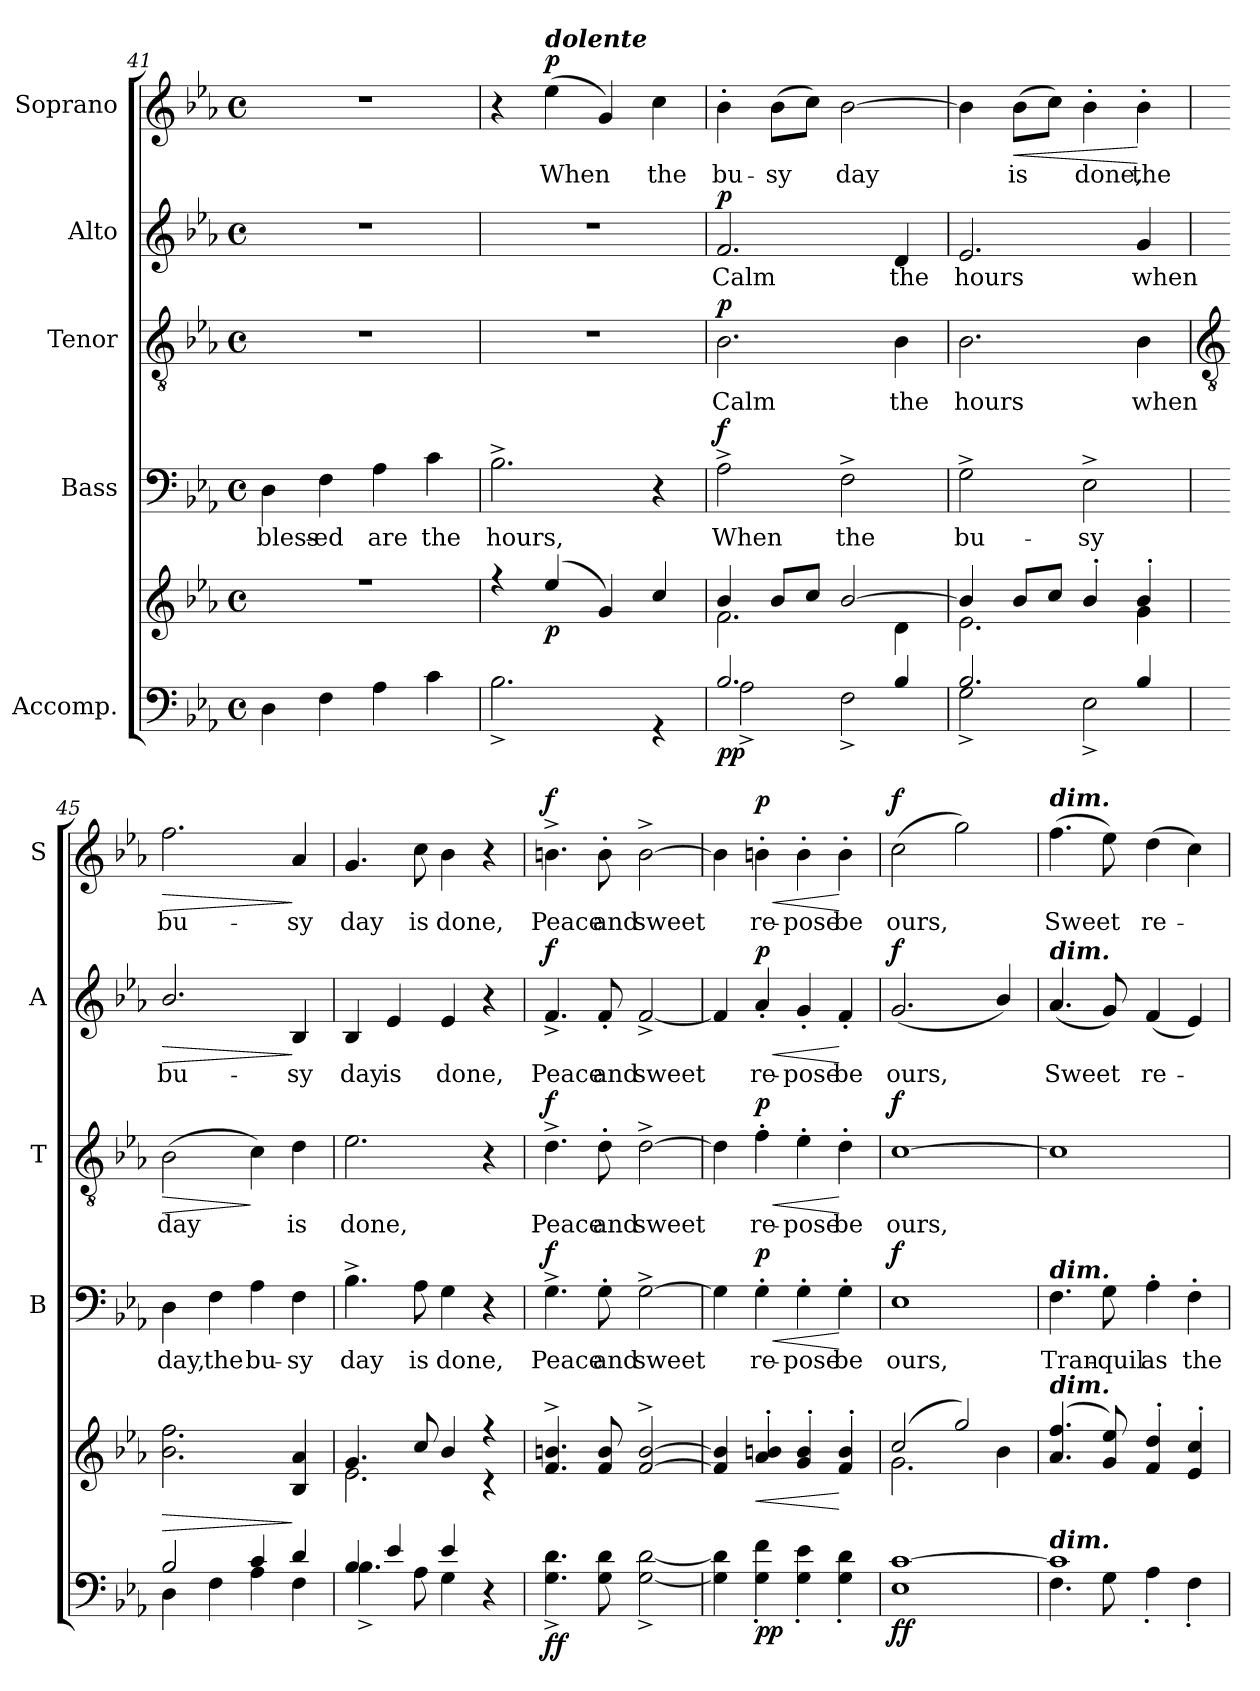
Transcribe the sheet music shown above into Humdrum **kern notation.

**kern	**kern	**dynam	**kern	**text	**dynam	**kern	**text	**dynam	**kern	**text	**dynam	**kern	**text	**dynam
*part5	*part5	*part5	*part4	*part4	*part4	*part3	*part3	*part3	*part2	*part2	*part2	*part1	*part1	*part1
*staff6	*staff5	*staff5/6	*staff4	*staff4	*staff4	*staff3	*staff3	*staff3	*staff2	*staff2	*staff2	*staff1	*staff1	*staff1
*I"Accomp.	*	*	*I"Bass	*	*	*I"Tenor	*	*	*I"Alto	*	*	*I"Soprano	*	*
*	*	*	*I'B	*	*	*I'T	*	*	*I'A	*	*	*I'S	*	*
*clefF4	*clefG2	*	*clefF4	*	*	*clefGv2	*	*	*clefG2	*	*	*clefG2	*	*
*k[b-e-a-]	*k[b-e-a-]	*	*k[b-e-a-]	*	*	*k[b-e-a-]	*	*	*k[b-e-a-]	*	*	*k[b-e-a-]	*	*
*E-:	*E-:	*	*E-:	*	*	*E-:	*	*	*E-:	*	*	*E-:	*	*
*M4/4	*M4/4	*	*M4/4	*	*	*M4/4	*	*	*M4/4	*	*	*M4/4	*	*
*met(c)	*met(c)	*	*met(c)	*	*	*met(c)	*	*	*met(c)	*	*	*met(c)	*	*
=41	=41	=41	=41	=41	=41	=41	=41	=41	=41	=41	=41	=41	=41	=41
*^	*^	*	*	*	*	*	*	*	*	*	*	*	*	*
!	!	!	!	!	!	!LO:LY:b	!	!	!	!	!	!	!	!	!	!
1ryy	4D\	1r	1ryy	.	4D	bless-	.	1r	.	.	1r	.	.	1r	.	.
!	!	!	!	!	!	!LO:LY:b	!	!	!	!	!	!	!	!	!	!
.	4F\	.	.	.	4F	-ed	.	.	.	.	.	.	.	.	.	.
!	!	!	!	!	!	!LO:LY:b	!	!	!	!	!	!	!	!	!	!
.	4A-\	.	.	.	4A-	are	.	.	.	.	.	.	.	.	.	.
!	!	!	!	!	!	!LO:LY:b	!	!	!	!	!	!	!	!	!	!
.	4c\	.	.	.	4c	the	.	.	.	.	.	.	.	.	.	.
=42	=42	=42	=42	=42	=42	=42	=42	=42	=42	=42	=42	=42	=42	=42	=42	=42
!	!	!	!	!	!	!LO:LY:b	!	!	!	!	!	!	!	!	!	!
1ryy	2.B-^\	4r	1ryy	.	2.B-^	hours,	.	1r	.	.	1r	.	.	4r	.	.
!	!	!	!	!	!	!	!	!	!	!	!	!	!	!LO:TX:a:Bi:t=dolente	!	!
!	!	!	!	!LO:DY:b	!	!	!	!	!	!	!	!	!	!	!LO:LY:b	!LO:DY:b
.	.	(>4ee-/	.	p	.	.	.	.	.	.	.	.	.	(<4ee-	When	p
.	.	4g/)	.	.	.	.	.	.	.	.	.	.	.	4g)	.	.
!	!	!	!	!	!	!	!	!	!	!	!	!	!	!	!LO:LY:b	!
.	4r	4cc/	.	.	4r	.	.	.	.	.	.	.	.	4cc	the	.
=43	=43	=43	=43	=43	=43	=43	=43	=43	=43	=43	=43	=43	=43	=43	=43	=43
!	!	!	!	!LO:DY:b=2	!	!LO:LY:b	!	!	!LO:LY:b	!	!	!LO:LY:b	!	!	!LO:LY:b	!
!	!	!	!	!LO:DY:n=1:b	!	!	!LO:DY:b	!	!	!LO:DY:b	!	!	!LO:DY:b	!	!	!
2.B-/	2A-^\	4b-/	2.f\	p p	2A-^	When	f	2.B-	Calm	p	2.f	Calm	p	4b-'	bu-	.
!	!	!	!	!	!	!	!	!	!	!	!	!	!	!	!LO:LY:b	!
.	.	8b-/L	.	.	.	.	.	.	.	.	.	.	.	(>8b-L	-sy	.
.	.	8cc/J	.	.	.	.	.	.	.	.	.	.	.	8ccJ)	.	.
!	!	!	!	!	!	!LO:LY:b	!	!	!	!	!	!	!	!	!LO:LY:b	!
.	2F^\	[2b-/	.	.	2F^	the	.	.	.	.	.	.	.	[2b-	day	.
!	!	!	!	!	!	!	!	!	!LO:LY:b	!	!	!LO:LY:b	!	!	!	!
4B-/	.	.	4d\	.	.	.	.	4B-	the	.	4d	the	.	.	.	.
=44	=44	=44	=44	=44	=44	=44	=44	=44	=44	=44	=44	=44	=44	=44	=44	=44
!	!	!	!	!	!	!LO:LY:b	!	!	!LO:LY:b	!	!	!LO:LY:b	!	!	!	!
2.B-/	2G^\	4b-/]	2.e-\	.	2G^	bu-	.	2.B-	hours	.	2.e-	hours	.	4b-]	.	.
!	!	!	!	!	!	!	!	!	!	!	!	!	!	!	!LO:LY:b	!LO:HP:b
.	.	8b-/L	.	.	.	.	.	.	.	.	.	.	.	(>8b-L	is	<
.	.	8cc/J	.	.	.	.	.	.	.	.	.	.	.	8ccJ)	.	.
!	!	!	!	!	!	!LO:LY:b	!	!	!	!	!	!	!	!	!LO:LY:b	!
.	2E-^\	4b-'/	.	.	2E-^	-sy	.	.	.	.	.	.	.	4b-'	done,	.
!	!	!	!	!	!	!	!	!	!LO:LY:b	!	!	!LO:LY:b	!	!	!LO:LY:b	!
4B-/	.	4b-'/	4g\	.	.	.	.	4B-	when	.	4g	when	.	4b-'	the	[
!!LO:LB:g=z
=45	=45	=45	=45	=45	=45	=45	=45	=45	=45	=45	=45	=45	=45	=45	=45	=45
*	*	*	*	*	*	*	*	*clefGv2	*	*	*	*	*	*	*	*
!	!	!	!	!LO:HP:b	!	!LO:LY:b	!	!	!LO:LY:b	!LO:HP:b	!	!LO:LY:b	!LO:HP:b	!	!LO:LY:b	!LO:HP:b
2B-/	4D\	2.b-\ 2.ff\	1ryy	>	4D	day,	.	(>2B-	day	>	2.b-/	bu-	>	2.ff	bu-	>
!	!	!	!	!	!	!LO:LY:b	!	!	!	!	!	!	!	!	!	!
.	4F\	.	.	.	4F	the	.	.	.	.	.	.	.	.	.	.
!	!	!	!	!	!	!LO:LY:b	!	!	!	!	!	!	!	!	!	!
4c/	4A-\	.	.	.	4A-	bu-	.	4c)	.	]	.	.	.	.	.	.
!	!	!	!	!	!	!LO:LY:b	!	!	!LO:LY:b	!	!	!LO:LY:b	!	!	!LO:LY:b	!
4d/	4F\	4B-/ 4a-/	.	]	4F	-sy	.	4d	is	.	4B-	-sy	]	4a-	-sy	]
=46	=46	=46	=46	=46	=46	=46	=46	=46	=46	=46	=46	=46	=46	=46	=46	=46
!	!	!	!	!	!	!LO:LY:b	!	!	!LO:LY:b	!	!	!LO:LY:b	!	!	!LO:LY:b	!
4B-/	4.B-^\	4.g/	2.e-\	.	4.B-^	day	.	2.e-	done,	.	4B-	day	.	4.g	day	.
!	!	!	!	!	!	!	!	!	!	!	!	!LO:LY:b	!	!	!	!
4e-/	.	.	.	.	.	.	.	.	.	.	4e-	is	.	.	.	.
!	!	!	!	!	!	!LO:LY:b	!	!	!	!	!	!	!	!	!LO:LY:b	!
.	8A-\	8cc/	.	.	8A-	is	.	.	.	.	.	.	.	8cc	is	.
!	!	!	!	!	!	!LO:LY:b	!	!	!	!	!	!LO:LY:b	!	!	!LO:LY:b	!
4e-/	4G\	4b-/	.	.	4G	done,	.	.	.	.	4e-	done,	.	4b-	done,	.
4ryy	4r	4r	4r	.	4r	.	.	4r	.	.	4r	.	.	4r	.	.
=47	=47	=47	=47	=47	=47	=47	=47	=47	=47	=47	=47	=47	=47	=47	=47	=47
!	!	!	!	!LO:DY:b=2	!	!LO:LY:b	!	!	!LO:LY:b	!	!	!LO:LY:b	!	!	!LO:LY:b	!
!	!	!	!	!LO:DY:n=1:b	!	!	!LO:DY:b	!	!	!LO:DY:b	!	!	!LO:DY:b	!	!	!LO:DY:b
1ryy	4.G\^ 4.d\^	4.f/^ 4.bn/^	1ryy	f f	4.G^	Peace	f	4.d^	Peace	f	4.f^	Peace	f	4.bn^	Peace	f
!	!	!	!	!	!	!LO:LY:b	!	!	!LO:LY:b	!	!	!LO:LY:b	!	!	!LO:LY:b	!
.	8G\ 8d\	8f/ 8b/	.	.	8G'	and	.	8d'	and	.	8f'	and	.	8b'	and	.
!	!	!	!	!	!	!LO:LY:b	!	!	!LO:LY:b	!	!	!LO:LY:b	!	!	!LO:LY:b	!
.	[2G\^ [2d\^	[2f/^ [2b/^	.	.	[2G^	sweet	.	[2d^	sweet	.	[2f^	sweet	.	[2b^	sweet	.
=48	=48	=48	=48	=48	=48	=48	=48	=48	=48	=48	=48	=48	=48	=48	=48	=48
1ryy	4G\] 4d\]	4f/] 4b/]	1ryy	.	4G]	.	.	4d]	.	.	4f]	.	.	4b]	.	.
!	!	!	!	!LO:HP:b	!	!LO:LY:b	!LO:HP:b	!	!LO:LY:b	!LO:HP:b	!	!LO:LY:b	!LO:HP:b	!	!LO:LY:b	!LO:HP:b
!	!	!	!	!LO:DY:n=1:b=2	!	!	!	!	!	!	!	!	!	!	!	!
!	!	!	!	!LO:DY:n=2:b	!	!	!LO:DY:n=1:b	!	!	!LO:DY:n=1:b	!	!	!LO:DY:n=1:b	!	!	!LO:DY:n=1:b
.	4G\' 4f\'	4a-/' 4b/'	.	< p p	4G'	re-	< p	4f'	re-	< p	4a-'	re-	< p	4b'	re-	< p
!	!	!	!	!	!	!LO:LY:b	!	!	!LO:LY:b	!	!	!LO:LY:b	!	!	!LO:LY:b	!
.	4G\' 4e-\'	4g/' 4b/'	.	.	4G'	-pose	.	4e-'	-pose	.	4g'	-pose	.	4b'	-pose	.
!	!	!	!	!	!	!LO:LY:b	!	!	!LO:LY:b	!	!	!LO:LY:b	!	!	!LO:LY:b	!
.	4G\' 4d\'	4f/' 4b/'	.	[	4G'	be	[	4d'	be	[	4f'	be	[	4b'	be	[
=49	=49	=49	=49	=49	=49	=49	=49	=49	=49	=49	=49	=49	=49	=49	=49	=49
!	!	!	!	!LO:DY:b=2	!	!LO:LY:b	!	!	!LO:LY:b	!	!	!LO:LY:b	!	!	!LO:LY:b	!
!	!	!	!	!LO:DY:n=1:b	!	!	!LO:DY:b	!	!	!LO:DY:b	!	!	!LO:DY:b	!	!	!LO:DY:b
[1c/	1E-\	(2cc/	2.g\	f f	1E-	ours,	f	[1c	ours,	f	(<2.g	ours,	f	(>2cc	ours,	f
.	.	2gg/)	.	.	.	.	.	.	.	.	.	.	.	2gg)	.	.
.	.	.	4b-\	.	.	.	.	.	.	.	4b-/)	.	.	.	.	.
=50	=50	=50	=50	=50	=50	=50	=50	=50	=50	=50	=50	=50	=50	=50	=50	=50
!	!	!	!	!	!	!	!	!	!	!	!	!	!	!LO:TX:a:Bi:t=dim.	!	!
!	!	!	!	!	!	!	!	!	!	!	!LO:TX:a:Bi:t=dim.	!	!	!	!	!
!	!	!	!	!	!LO:TX:a:Bi:t=dim.	!	!	!	!	!	!	!	!	!	!	!
!	!	!LO:TX:a:Bi:t=dim.	!	!	!	!	!	!	!	!	!	!	!	!	!	!
!LO:TX:a:Bi:t=dim.	!	!	!	!	!	!	!	!	!	!	!	!	!	!	!	!
!	!	!	!	!	!	!LO:LY:b	!	!	!	!	!	!LO:LY:b	!	!	!LO:LY:b	!
1c/]	4.F\	(>4.a-/ 4.ff/	1ryy	.	4.F	Tran-	.	1c]	.	.	(<4.a-	Sweet	.	(>4.ff	Sweet	.
!	!	!	!	!	!	!LO:LY:b	!	!	!	!	!	!	!	!	!	!
.	8G\	8g/ 8ee-/)	.	.	8G	-quil	.	.	.	.	8g)	.	.	8ee-)	.	.
!	!	!	!	!	!	!LO:LY:b	!	!	!	!	!	!LO:LY:b	!	!	!LO:LY:b	!
.	4A-'\	4f/' 4dd/'	.	.	4A-'	as	.	.	.	.	(<4f	re-	.	(>4dd	re-	.
!	!	!	!	!	!	!LO:LY:b	!	!	!	!	!	!	!	!	!	!
.	4F'\	4e-/' 4cc/'	.	.	4F'	the	.	.	.	.	4e-)	.	.	4cc)	.	.
*v	*v	*	*	*	*	*	*	*	*	*	*	*	*	*	*	*
*	*v	*v	*	*	*	*	*	*	*	*	*	*	*	*	*
=	=	=	=	=	=	=	=	=	=	=	=	=	=	=
*-	*-	*-	*-	*-	*-	*-	*-	*-	*-	*-	*-	*-	*-	*-
